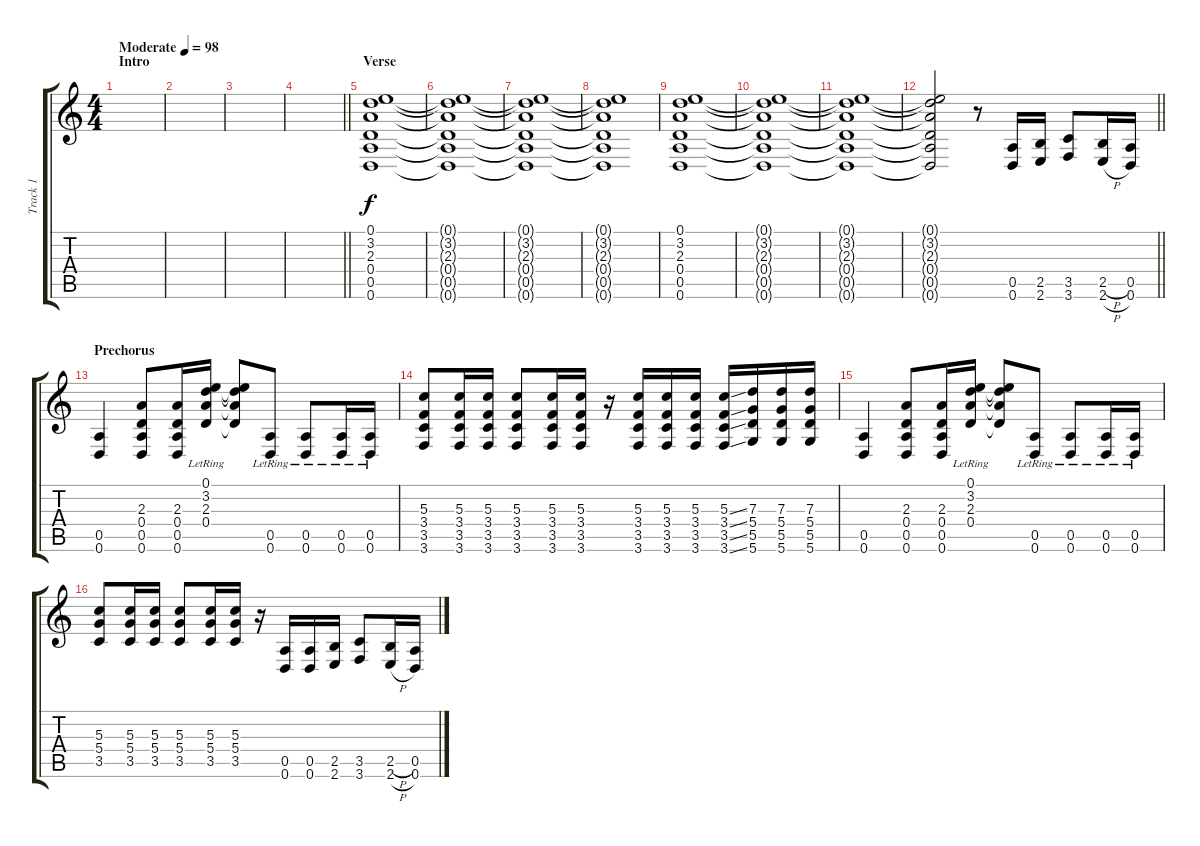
\track ("Track 1" "Track 1") {instrument acousticguitarsteel}
\staff {score tabs}
\tuning (E4 B3 G3 D3 A2 D2) {hide}
\ts (4 4)
\section ("" "Intro")
\tempo (98 "Moderate")
\clef g2
\ks c
|
|
|
\barLineRight lightlight
|
\section ("" "Verse")
(0.1 3.2 2.3 0.4 0.5 0.6).1 |
(0.1{t} 3.2{t} 2.3{t} 0.4{t} 0.5{t} 0.6{t}).1 |
(0.1{t} 3.2{t} 2.3{t} 0.4{t} 0.5{t} 0.6{t}).1 |
(0.1{t} 3.2{t} 2.3{t} 0.4{t} 0.5{t} 0.6{t}).1 |
(0.1 3.2 2.3 0.4 0.5 0.6).1 |
(0.1{t} 3.2{t} 2.3{t} 0.4{t} 0.5{t} 0.6{t}).1 |
(0.1{t} 3.2{t} 2.3{t} 0.4{t} 0.5{t} 0.6{t}).1 |
\barLineRight lightlight
(0.1{t} 3.2{t} 2.3{t} 0.4{t} 0.5{t} 0.6{t}).2 r.8 (0.5 0.6).16 (2.5 2.6).16 (3.5 3.6).8 (2.5{h} 2.6{h}).16 (0.5 0.6).16 |
\section ("" "Prechorus")
(0.5 0.6).4 (2.3 0.4 0.5 0.6).8 (2.3 0.4 0.5 0.6).16 (0.1{lr} 3.2{lr} 2.3{lr} 0.4{lr}).16 (0.1{t} 3.2{t} 2.3{t} 0.4{t}).8 (0.5{lr} 0.6{lr}).8 (0.5{lr} 0.6{lr}).8 (0.5{lr} 0.6{lr}).16 (0.5{lr} 0.6{lr}).16 |
(5.3 3.4 3.5 3.6).8 (5.3 3.4 3.5 3.6).16 (5.3 3.4 3.5 3.6).16 (5.3 3.4 3.5 3.6).8 (5.3 3.4 3.5 3.6).16 (5.3 3.4 3.5 3.6).16 r.16 (5.3 3.4 3.5 3.6).16 (5.3 3.4 3.5 3.6).16 (5.3 3.4 3.5 3.6).16 (5.3{ss} 3.4{ss} 3.5{ss} 3.6{ss}).16 (7.3 5.4 5.5 5.6).16 (7.3 5.4 5.5 5.6).16 (7.3 5.4 5.5 5.6).16 |
(0.5 0.6).4 (2.3 0.4 0.5 0.6).8 (2.3 0.4 0.5 0.6).16 (0.1{lr} 3.2{lr} 2.3{lr} 0.4{lr}).16 (0.1{t} 3.2{t} 2.3{t} 0.4{t}).8 (0.5{lr} 0.6{lr}).8 (0.5{lr} 0.6{lr}).8 (0.5{lr} 0.6{lr}).16 (0.5{lr} 0.6{lr}).16 |
(5.3 5.4 3.5).8 (5.3 5.4 3.5).16 (5.3 5.4 3.5).16 (5.3 5.4 3.5).8 (5.3 5.4 3.5).16 (5.3 5.4 3.5).16 r.16 (0.5 0.6).16 (0.5 0.6).16 (2.5 2.6).16 (3.5 3.6).8 (2.5{h} 2.6{h}).16 (0.5 0.6).16
